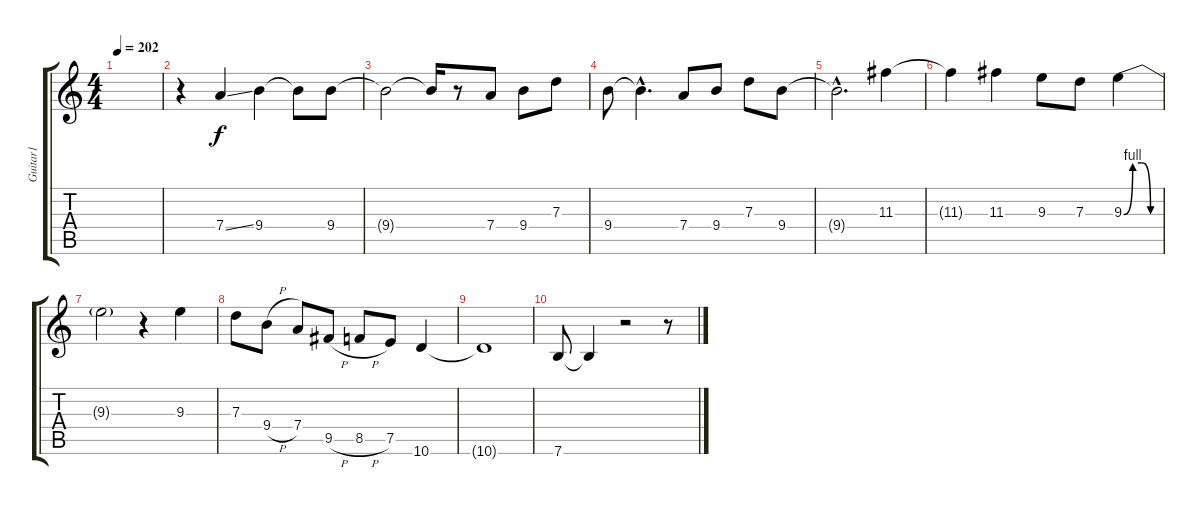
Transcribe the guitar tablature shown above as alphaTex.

\track ("Guitar1" "Guitar1") {instrument overdrivenguitar}
\staff {score tabs}
\tuning (E4 B3 G3 D3 A2 E2) {hide}
\ts (4 4)
\tempo 202
\clef g2
\ks c
|
r.4 7.4{ss}.4 9.4.4 9.4{t}.8 9.4.8 |
9.4{t}.2 9.4{t}.16 r.8 7.4.8 9.4.8 7.3.8 |
9.4.8 9.4{hac t}.4{d} 7.4.8 9.4.8 7.3.8 9.4.8 |
9.4{hac t}.2{d} 11.3.4 |
11.3{t}.4 11.3.4 9.3.8 7.3.8 9.3{be (custom 0 0 15 4 30 4 45 0 60 0)}.4 |
9.3{t}.2 r.4 9.3.4 |
7.3.8 9.4{h}.8 7.4.8 9.5{h}.8 8.5{h}.8 7.5.8 10.6.4 |
10.6{t}.1 |
7.6.8 7.6{t}.4 r.2 r.8
